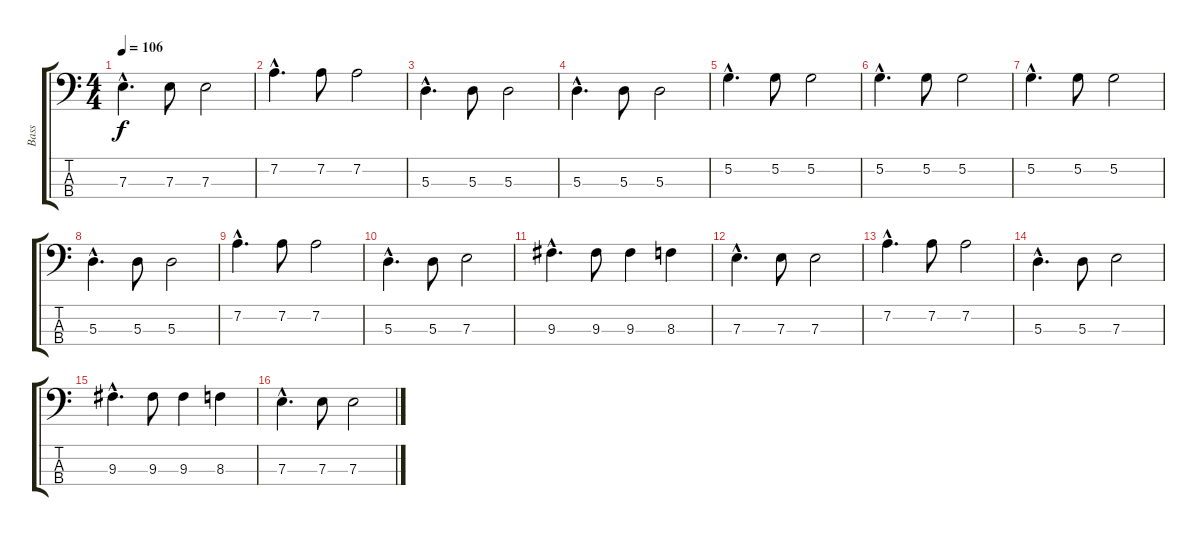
\track ("Bass" "Bass") {instrument acousticbass}
\staff {score tabs}
\tuning (G2 D2 A1 E1) {hide}
\ts (4 4)
\tempo 106
\clef f4
\ks c
7.3{hac}.4{d dy f} 7.3.8 7.3.2 |
7.2{hac}.4{d} 7.2.8 7.2.2 |
5.3{hac}.4{d} 5.3.8 5.3.2 |
5.3{hac}.4{d} 5.3.8 5.3.2 |
5.2{hac}.4{d} 5.2.8 5.2.2 |
5.2{hac}.4{d} 5.2.8 5.2.2 |
5.2{hac}.4{d} 5.2.8 5.2.2 |
5.3{hac}.4{d} 5.3.8 5.3.2 |
7.2{hac}.4{d} 7.2.8 7.2.2 |
5.3{hac}.4{d} 5.3.8 7.3.2 |
9.3{hac}.4{d} 9.3.8 9.3.4 8.3.4 |
7.3{hac}.4{d} 7.3.8 7.3.2 |
7.2{hac}.4{d} 7.2.8 7.2.2 |
5.3{hac}.4{d} 5.3.8 7.3.2 |
9.3{hac}.4{d} 9.3.8 9.3.4 8.3.4 |
7.3{hac}.4{d} 7.3.8 7.3.2
